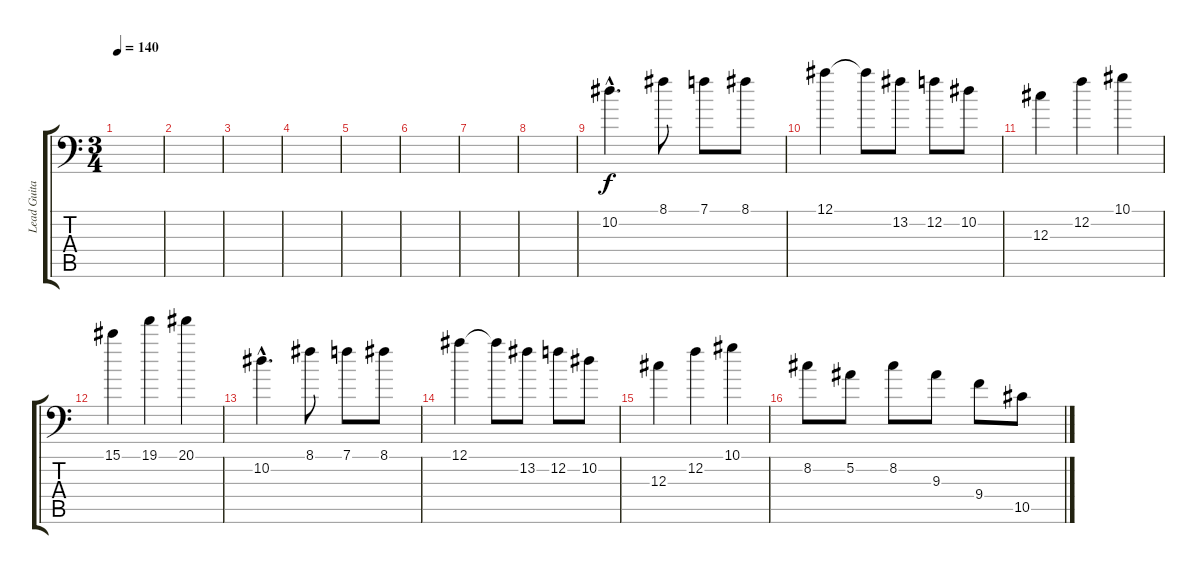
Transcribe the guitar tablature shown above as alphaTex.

\track ("Lead Guitar III" "Lead Guita") {instrument distortionguitar}
\staff {score tabs}
\tuning (Bb3 F3 Db3 Ab2 Eb2 Bb1) {hide}
\ts (3 4)
\tempo 140
\clef f4
\ks c
|
|
|
|
|
|
|
|
10.2{hac}.4{d} 8.1.8 7.1.8 8.1.8 |
12.1.4 12.1{t}.8 13.2.8 12.2.8 10.2.8 |
12.3.4 12.2.4 10.1.4 |
15.1.4 19.1.4 20.1.4 |
10.2{hac}.4{d} 8.1.8 7.1.8 8.1.8 |
12.1.4 12.1{t}.8 13.2.8 12.2.8 10.2.8 |
12.3.4 12.2.4 10.1.4 |
8.2.8 5.2.8 8.2.8 9.3.8 9.4.8 10.5.8
